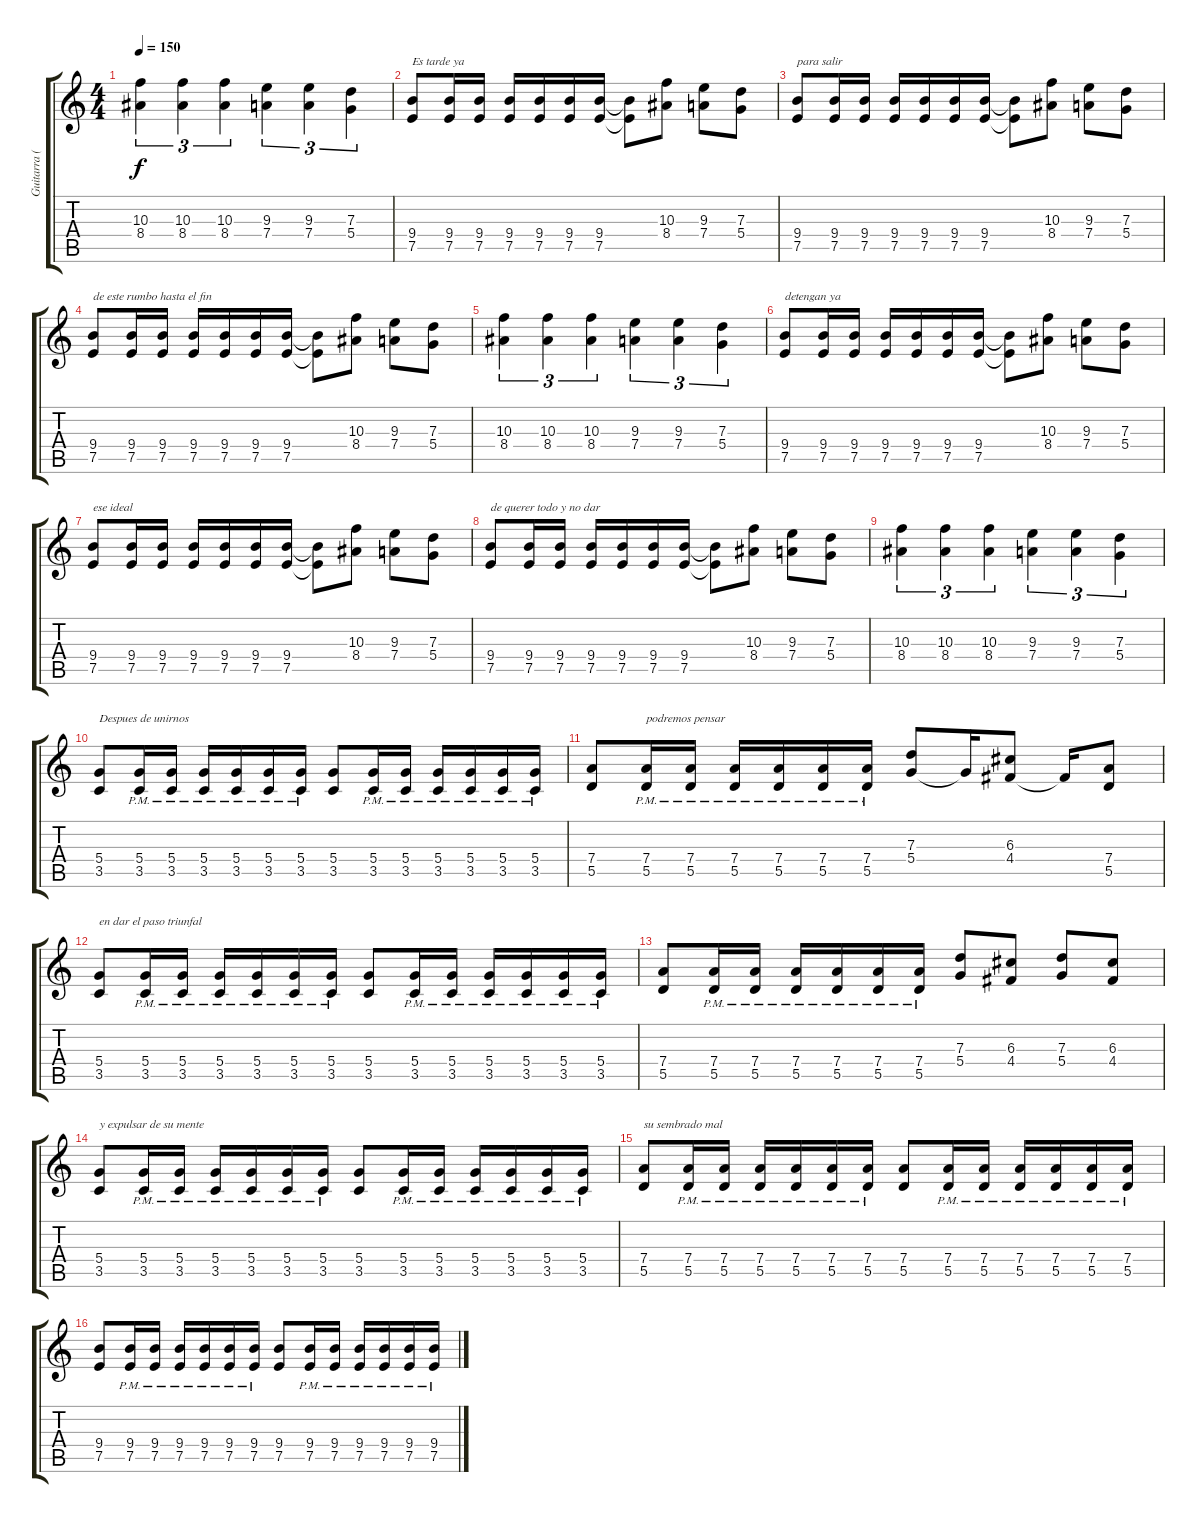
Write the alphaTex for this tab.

\track ("Guitarra (base)" "Guitarra (") {instrument overdrivenguitar}
\staff {score tabs}
\tuning (E4 B3 G3 D3 A2 E2) {hide}
\ts (4 4)
\tempo 150
\clef g2
\ks c
(10.3 8.4).4{tu (3 2) dy f} (10.3 8.4).4{tu (3 2)} (10.3 8.4).4{tu (3 2)} (9.3 7.4).4{tu (3 2)} (9.3 7.4).4{tu (3 2)} (7.3 5.4).4{tu (3 2)} |
(9.4 7.5).8{txt "Es tarde ya"} (9.4 7.5).16 (9.4 7.5).16 (9.4 7.5).16 (9.4 7.5).16 (9.4 7.5).16 (9.4 7.5).16 (9.4{t} 7.5{t}).8 (10.3 8.4).8 (9.3 7.4).8 (7.3 5.4).8 |
(9.4 7.5).8{txt "para salir"} (9.4 7.5).16 (9.4 7.5).16 (9.4 7.5).16 (9.4 7.5).16 (9.4 7.5).16 (9.4 7.5).16 (9.4{t} 7.5{t}).8 (10.3 8.4).8 (9.3 7.4).8 (7.3 5.4).8 |
(9.4 7.5).8{txt "de este rumbo hasta el fin"} (9.4 7.5).16 (9.4 7.5).16 (9.4 7.5).16 (9.4 7.5).16 (9.4 7.5).16 (9.4 7.5).16 (9.4{t} 7.5{t}).8 (10.3 8.4).8 (9.3 7.4).8 (7.3 5.4).8 |
(10.3 8.4).4{tu (3 2)} (10.3 8.4).4{tu (3 2)} (10.3 8.4).4{tu (3 2)} (9.3 7.4).4{tu (3 2)} (9.3 7.4).4{tu (3 2)} (7.3 5.4).4{tu (3 2)} |
(9.4 7.5).8{txt "detengan ya"} (9.4 7.5).16 (9.4 7.5).16 (9.4 7.5).16 (9.4 7.5).16 (9.4 7.5).16 (9.4 7.5).16 (9.4{t} 7.5{t}).8 (10.3 8.4).8 (9.3 7.4).8 (7.3 5.4).8 |
(9.4 7.5).8{txt "ese ideal"} (9.4 7.5).16 (9.4 7.5).16 (9.4 7.5).16 (9.4 7.5).16 (9.4 7.5).16 (9.4 7.5).16 (9.4{t} 7.5{t}).8 (10.3 8.4).8 (9.3 7.4).8 (7.3 5.4).8 |
(9.4 7.5).8{txt "de querer todo y no dar"} (9.4 7.5).16 (9.4 7.5).16 (9.4 7.5).16 (9.4 7.5).16 (9.4 7.5).16 (9.4 7.5).16 (9.4{t} 7.5{t}).8 (10.3 8.4).8 (9.3 7.4).8 (7.3 5.4).8 |
(10.3 8.4).4{tu (3 2)} (10.3 8.4).4{tu (3 2)} (10.3 8.4).4{tu (3 2)} (9.3 7.4).4{tu (3 2)} (9.3 7.4).4{tu (3 2)} (7.3 5.4).4{tu (3 2)} |
(5.4 3.5).8{txt "Despues de unirnos"} (5.4{pm} 3.5{pm}).16 (5.4{pm} 3.5{pm}).16 (5.4{pm} 3.5{pm}).16 (5.4{pm} 3.5{pm}).16 (5.4{pm} 3.5{pm}).16 (5.4{pm} 3.5{pm}).16 (5.4 3.5).8 (5.4{pm} 3.5{pm}).16 (5.4{pm} 3.5{pm}).16 (5.4{pm} 3.5{pm}).16 (5.4{pm} 3.5{pm}).16 (5.4{pm} 3.5{pm}).16 (5.4{pm} 3.5{pm}).16 |
(7.4 5.5).8 (7.4{pm} 5.5{pm}).16{txt "podremos pensar"} (7.4{pm} 5.5{pm}).16 (7.4{pm} 5.5{pm}).16 (7.4{pm} 5.5{pm}).16 (7.4{pm} 5.5{pm}).16 (7.4{pm} 5.5{pm}).16 (7.3 5.4).8 5.4{t}.16 (6.3 4.4).8 4.4{t}.16 (7.4 5.5).8 |
(5.4 3.5).8{txt "en dar el paso triunfal"} (5.4{pm} 3.5{pm}).16 (5.4{pm} 3.5{pm}).16 (5.4{pm} 3.5{pm}).16 (5.4{pm} 3.5{pm}).16 (5.4{pm} 3.5{pm}).16 (5.4{pm} 3.5{pm}).16 (5.4 3.5).8 (5.4{pm} 3.5{pm}).16 (5.4{pm} 3.5{pm}).16 (5.4{pm} 3.5{pm}).16 (5.4{pm} 3.5{pm}).16 (5.4{pm} 3.5{pm}).16 (5.4{pm} 3.5{pm}).16 |
(7.4 5.5).8 (7.4{pm} 5.5{pm}).16 (7.4{pm} 5.5{pm}).16 (7.4{pm} 5.5{pm}).16 (7.4{pm} 5.5{pm}).16 (7.4{pm} 5.5{pm}).16 (7.4{pm} 5.5{pm}).16 (7.3 5.4).8 (6.3 4.4).8 (7.3 5.4).8 (6.3 4.4).8 |
(5.4 3.5).8{txt "y expulsar de su mente"} (5.4{pm} 3.5{pm}).16 (5.4{pm} 3.5{pm}).16 (5.4{pm} 3.5{pm}).16 (5.4{pm} 3.5{pm}).16 (5.4{pm} 3.5{pm}).16 (5.4{pm} 3.5{pm}).16 (5.4 3.5).8 (5.4{pm} 3.5{pm}).16 (5.4{pm} 3.5{pm}).16 (5.4{pm} 3.5{pm}).16 (5.4{pm} 3.5{pm}).16 (5.4{pm} 3.5{pm}).16 (5.4{pm} 3.5{pm}).16 |
(7.4 5.5).8{txt "su sembrado mal"} (7.4{pm} 5.5{pm}).16 (7.4{pm} 5.5{pm}).16 (7.4{pm} 5.5{pm}).16 (7.4{pm} 5.5{pm}).16 (7.4{pm} 5.5{pm}).16 (7.4{pm} 5.5{pm}).16 (7.4 5.5).8 (7.4{pm} 5.5{pm}).16 (7.4{pm} 5.5{pm}).16 (7.4{pm} 5.5{pm}).16 (7.4{pm} 5.5{pm}).16 (7.4{pm} 5.5{pm}).16 (7.4{pm} 5.5{pm}).16 |
(9.4 7.5).8 (9.4{pm} 7.5{pm}).16 (9.4{pm} 7.5{pm}).16 (9.4{pm} 7.5{pm}).16 (9.4{pm} 7.5{pm}).16 (9.4{pm} 7.5{pm}).16 (9.4{pm} 7.5{pm}).16 (9.4 7.5).8 (9.4{pm} 7.5{pm}).16 (9.4{pm} 7.5{pm}).16 (9.4{pm} 7.5{pm}).16 (9.4{pm} 7.5{pm}).16 (9.4{pm} 7.5{pm}).16 (9.4{pm} 7.5{pm}).16
